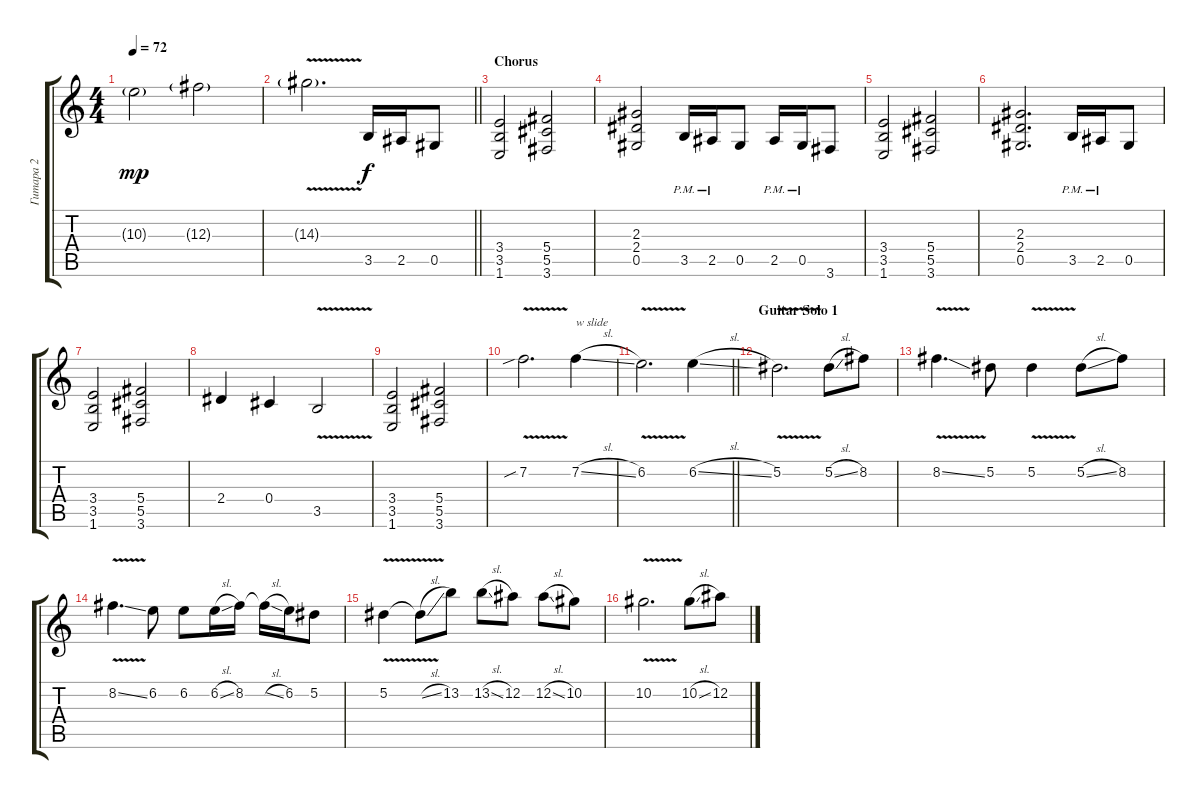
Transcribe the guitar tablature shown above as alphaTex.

\track ("Гитара 2" "Гитара 2") {instrument distortionguitar}
\staff {score tabs}
\tuning (Eb4 Bb3 Gb3 Db3 Ab2 Eb2) {hide}
\ts (4 4)
\tempo 72
\clef g2
\ks c
10.3{g}.2{dy mp} 12.3{g}.2 |
\barLineRight lightlight
14.3{v g}.2{d} 3.5.16{dy f} 2.5.16 0.5.8 |
\section ("" "Chorus")
(3.4 3.5 1.6).2 (5.4 5.5 3.6).2 |
(2.3 2.4 0.5).2 3.5{pm}.16 2.5{pm}.16 0.5.8 2.5{pm}.16 0.5{pm}.16 3.6.8 |
(3.4 3.5 1.6).2 (5.4 5.5 3.6).2 |
(2.3 2.4 0.5).2{d} 3.5{pm}.16 2.5{pm}.16 0.5.8 |
(3.4 3.5 1.6).2 (5.4 5.5 3.6).2 |
2.4.4 0.4.4 3.5{v}.2 |
(3.4 3.5 1.6).2 (5.4 5.5 3.6).2 |
7.2{v sib}.2{d} 7.2{sl}.4{txt "w slide" volume 11} |
\barLineRight lightlight
6.2{v}.2{d} 6.2{sl}.4 |
\section ("" "Guitar Solo 1")
5.2{v}.2{d} 5.2{sl}.8 8.2.8 |
8.2{v ss}.4{d} 5.2.8 5.2{v}.4 5.2{sl}.8 8.2.8 |
8.2{v ss}.4{d} 6.2.8 6.2.8 6.2{sl}.16 8.2.16 8.2{sl t}.16 6.2.16 5.2.8 |
5.2{v}.4 5.2{sl t}.8 13.2.8 13.2{sl}.8 12.2.8 12.2{sl}.8 10.2.8 |
10.2{v}.2{d} 10.2{sl}.8 12.2.8
